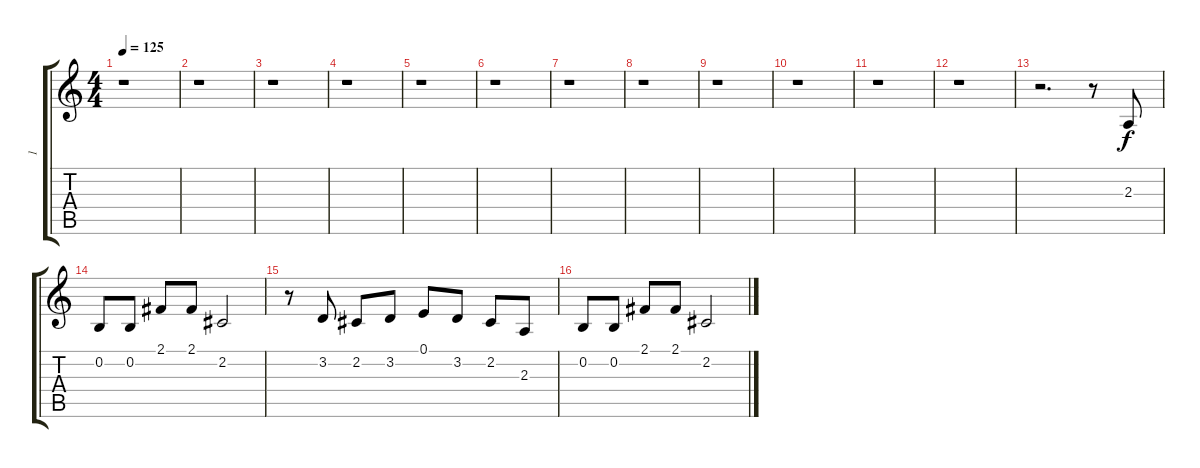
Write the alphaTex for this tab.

\track ("1" "1") {instrument fx5brightness}
\staff {score tabs}
\tuning (E4 B3 G3 D3 A2 E2) {hide}
\ts (4 4)
\tempo 125
\clef g2
\ks c
r.1{dy f} |
r.1 |
r.1 |
r.1 |
r.1 |
r.1 |
r.1 |
r.1 |
r.1 |
r.1 |
r.1 |
r.1 |
r.2{d} r.8 2.3.8 |
0.2.8 0.2.8 2.1.8 2.1.8 2.2.2 |
r.8 3.2.8 2.2.8 3.2.8 0.1.8 3.2.8 2.2.8 2.3.8 |
0.2.8 0.2.8 2.1.8 2.1.8 2.2.2
